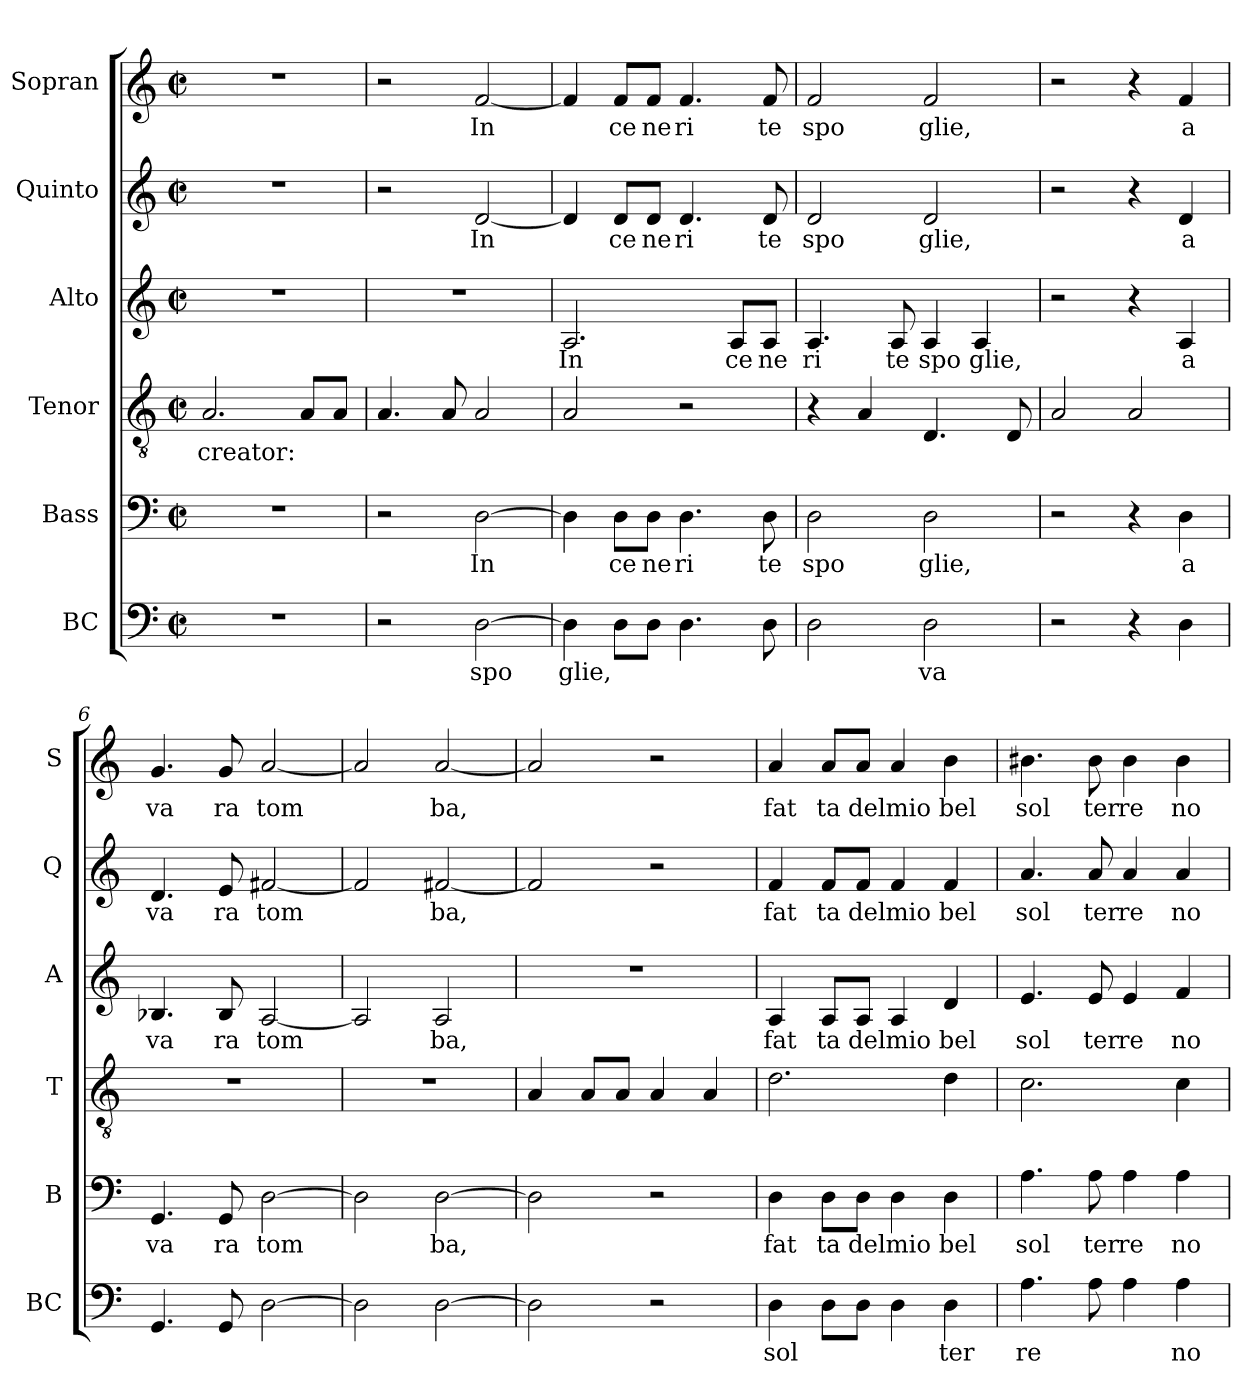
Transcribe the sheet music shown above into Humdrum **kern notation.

**kern	**text	**kern	**text	**kern	**text	**kern	**text	**kern	**text	**kern	**text
*part6	*part6	*part5	*part5	*part4	*part4	*part3	*part3	*part2	*part2	*part1	*part1
*staff6	*staff6	*staff5	*staff5	*staff4	*staff4	*staff3	*staff3	*staff2	*staff2	*staff1	*staff1
*I"BC	*	*I"Bass	*	*I"Tenor	*	*I"Alto	*	*I"Quinto	*	*I"Sopran	*
*I'BC	*	*I'B	*	*I'T	*	*I'A	*	*I'Q	*	*I'S	*
*clefF4	*	*clefF4	*	*clefGv2	*	*clefG2	*	*clefG2	*	*clefG2	*
*k[]	*	*k[]	*	*k[]	*	*k[]	*	*k[]	*	*k[]	*
*M2/2	*	*M2/2	*	*M2/2	*	*M2/2	*	*M2/2	*	*M2/2	*
*met(c|)	*	*met(c|)	*	*met(c|)	*	*met(c|)	*	*met(c|)	*	*met(c|)	*
*MM86	*	*MM86	*	*MM86	*	*MM86	*	*MM86	*	*MM86	*
=1	=1	=1	=1	=1	=1	=1	=1	=1	=1	=1	=1
!	!	!	!	!	!LO:LY:b	!	!	!	!	!	!
1r	.	1r	.	2.A/	creator:	1r	.	1r	.	1r	.
.	.	.	.	8A/L	.	.	.	.	.	.	.
.	.	.	.	8A/J	.	.	.	.	.	.	.
=2	=2	=2	=2	=2	=2	=2	=2	=2	=2	=2	=2
2r	.	2r	.	4.A/	.	1r	.	2r	.	2r	.
.	.	.	.	8A/	.	.	.	.	.	.	.
!	!LO:LY:b	!	!LO:LY:b	!	!	!	!	!	!LO:LY:b	!	!LO:LY:b
[2D\	spo	[2D\	In	2A/	.	.	.	[2d/	In	[2f/	In
=3	=3	=3	=3	=3	=3	=3	=3	=3	=3	=3	=3
!	!LO:LY:b	!	!	!	!	!	!LO:LY:b	!	!	!	!
4D\]	glie,	4D\]	.	2A/	.	2.A/	In	4d/]	.	4f/]	.
!	!	!	!LO:LY:b	!	!	!	!	!	!LO:LY:b	!	!LO:LY:b
8D\L	.	8D\L	ce	.	.	.	.	8d/L	ce	8f/L	ce
!	!	!	!LO:LY:b	!	!	!	!	!	!LO:LY:b	!	!LO:LY:b
8D\J	.	8D\J	ne	.	.	.	.	8d/J	ne	8f/J	ne
!	!	!	!LO:LY:b	!	!	!	!	!	!LO:LY:b	!	!LO:LY:b
4.D\	.	4.D\	ri	2r	.	.	.	4.d/	ri	4.f/	ri
!	!	!	!	!	!	!	!LO:LY:b	!	!	!	!
.	.	.	.	.	.	8A/L	ce	.	.	.	.
!	!	!	!LO:LY:b	!	!	!	!LO:LY:b	!	!LO:LY:b	!	!LO:LY:b
8D\	.	8D\	te	.	.	8A/J	ne	8d/	te	8f/	te
=4	=4	=4	=4	=4	=4	=4	=4	=4	=4	=4	=4
!	!	!	!LO:LY:b	!	!	!	!LO:LY:b	!	!LO:LY:b	!	!LO:LY:b
2D\	.	2D\	spo	4r	.	4.A/	ri	2d/	spo	2f/	spo
.	.	.	.	4A/	.	.	.	.	.	.	.
!	!	!	!	!	!	!	!LO:LY:b	!	!	!	!
.	.	.	.	.	.	8A/	te	.	.	.	.
!	!LO:LY:b	!	!LO:LY:b	!	!	!	!LO:LY:b	!	!LO:LY:b	!	!LO:LY:b
2D\	va	2D\	glie,	4.D/	.	4A/	spo	2d/	glie,	2f/	glie,
!	!	!	!	!	!	!	!LO:LY:b	!	!	!	!
.	.	.	.	.	.	4A/	glie,	.	.	.	.
.	.	.	.	8D/	.	.	.	.	.	.	.
=5	=5	=5	=5	=5	=5	=5	=5	=5	=5	=5	=5
2r	.	2r	.	2A/	.	2r	.	2r	.	2r	.
4r	.	4r	.	2A/	.	4r	.	4r	.	4r	.
!	!	!	!LO:LY:b	!	!	!	!LO:LY:b	!	!LO:LY:b	!	!LO:LY:b
4D\	.	4D\	a	.	.	4A/	a	4d/	a	4f/	a
=6	=6	=6	=6	=6	=6	=6	=6	=6	=6	=6	=6
!	!	!	!LO:LY:b	!	!	!	!LO:LY:b	!	!LO:LY:b	!	!LO:LY:b
4.GG/	.	4.GG/	va	1r	.	4.B-X/	va	4.d/	va	4.g/	va
!	!	!	!LO:LY:b	!	!	!	!LO:LY:b	!	!LO:LY:b	!	!LO:LY:b
8GG/	.	8GG/	ra	.	.	8B-/	ra	8e/	ra	8g/	ra
!	!	!	!LO:LY:b	!	!	!	!LO:LY:b	!	!LO:LY:b	!	!LO:LY:b
[2D\	.	[2D\	tom	.	.	[2A/	tom	[2f#X/	tom	[2a/	tom
!!LO:PB:g=z
=7	=7	=7	=7	=7	=7	=7	=7	=7	=7	=7	=7
2D\]	.	2D\]	.	1r	.	2A/]	.	2f#/]	.	2a/]	.
!	!	!	!LO:LY:b	!	!	!	!LO:LY:b	!	!LO:LY:b	!	!LO:LY:b
[2D\	.	[2D\	ba,	.	.	2A/	ba,	[2f#X/	ba,	[2a/	ba,
=8	=8	=8	=8	=8	=8	=8	=8	=8	=8	=8	=8
2D\]	.	2D\]	.	4A/	.	1r	.	2f#/]	.	2a/]	.
.	.	.	.	8A/L	.	.	.	.	.	.	.
.	.	.	.	8A/J	.	.	.	.	.	.	.
2r	.	2r	.	4A/	.	.	.	2r	.	2r	.
.	.	.	.	4A/	.	.	.	.	.	.	.
=9	=9	=9	=9	=9	=9	=9	=9	=9	=9	=9	=9
!	!LO:LY:b	!	!LO:LY:b	!	!	!	!LO:LY:b	!	!LO:LY:b	!	!LO:LY:b
4D\	sol	4D\	fat	2.d\	.	4A/	fat	4f/	fat	4a/	fat
!	!	!	!LO:LY:b	!	!	!	!LO:LY:b	!	!LO:LY:b	!	!LO:LY:b
8D\L	.	8D\L	ta	.	.	8A/L	ta	8f/L	ta	8a/L	ta
!	!	!	!LO:LY:b	!	!	!	!LO:LY:b	!	!LO:LY:b	!	!LO:LY:b
8D\J	.	8D\J	del	.	.	8A/J	del	8f/J	del	8a/J	del
!	!	!	!LO:LY:b	!	!	!	!LO:LY:b	!	!LO:LY:b	!	!LO:LY:b
4D\	.	4D\	mio	.	.	4A/	mio	4f/	mio	4a/	mio
!	!LO:LY:b	!	!LO:LY:b	!	!	!	!LO:LY:b	!	!LO:LY:b	!	!LO:LY:b
4D\	ter	4D\	bel	4d\	.	4d/	bel	4f/	bel	4b\	bel
=10	=10	=10	=10	=10	=10	=10	=10	=10	=10	=10	=10
!	!LO:LY:b	!	!LO:LY:b	!	!	!	!LO:LY:b	!	!LO:LY:b	!	!LO:LY:b
4.A\	re	4.A\	sol	2.c\	.	4.e/	sol	4.a/	sol	4.b#X\	sol
!	!	!	!LO:LY:b	!	!	!	!LO:LY:b	!	!LO:LY:b	!	!LO:LY:b
8A\	.	8A\	ter	.	.	8e/	ter	8a/	ter	8b#\	ter
!	!	!	!LO:LY:b	!	!	!	!LO:LY:b	!	!LO:LY:b	!	!LO:LY:b
4A\	.	4A\	re	.	.	4e/	re	4a/	re	4b#\	re
!	!LO:LY:b	!	!LO:LY:b	!	!	!	!LO:LY:b	!	!LO:LY:b	!	!LO:LY:b
4A\	no	4A\	no	4c\	.	4f/	no	4a/	no	4b#\	no
=	=	=	=	=	=	=	=	=	=	=	=
*-	*-	*-	*-	*-	*-	*-	*-	*-	*-	*-	*-
